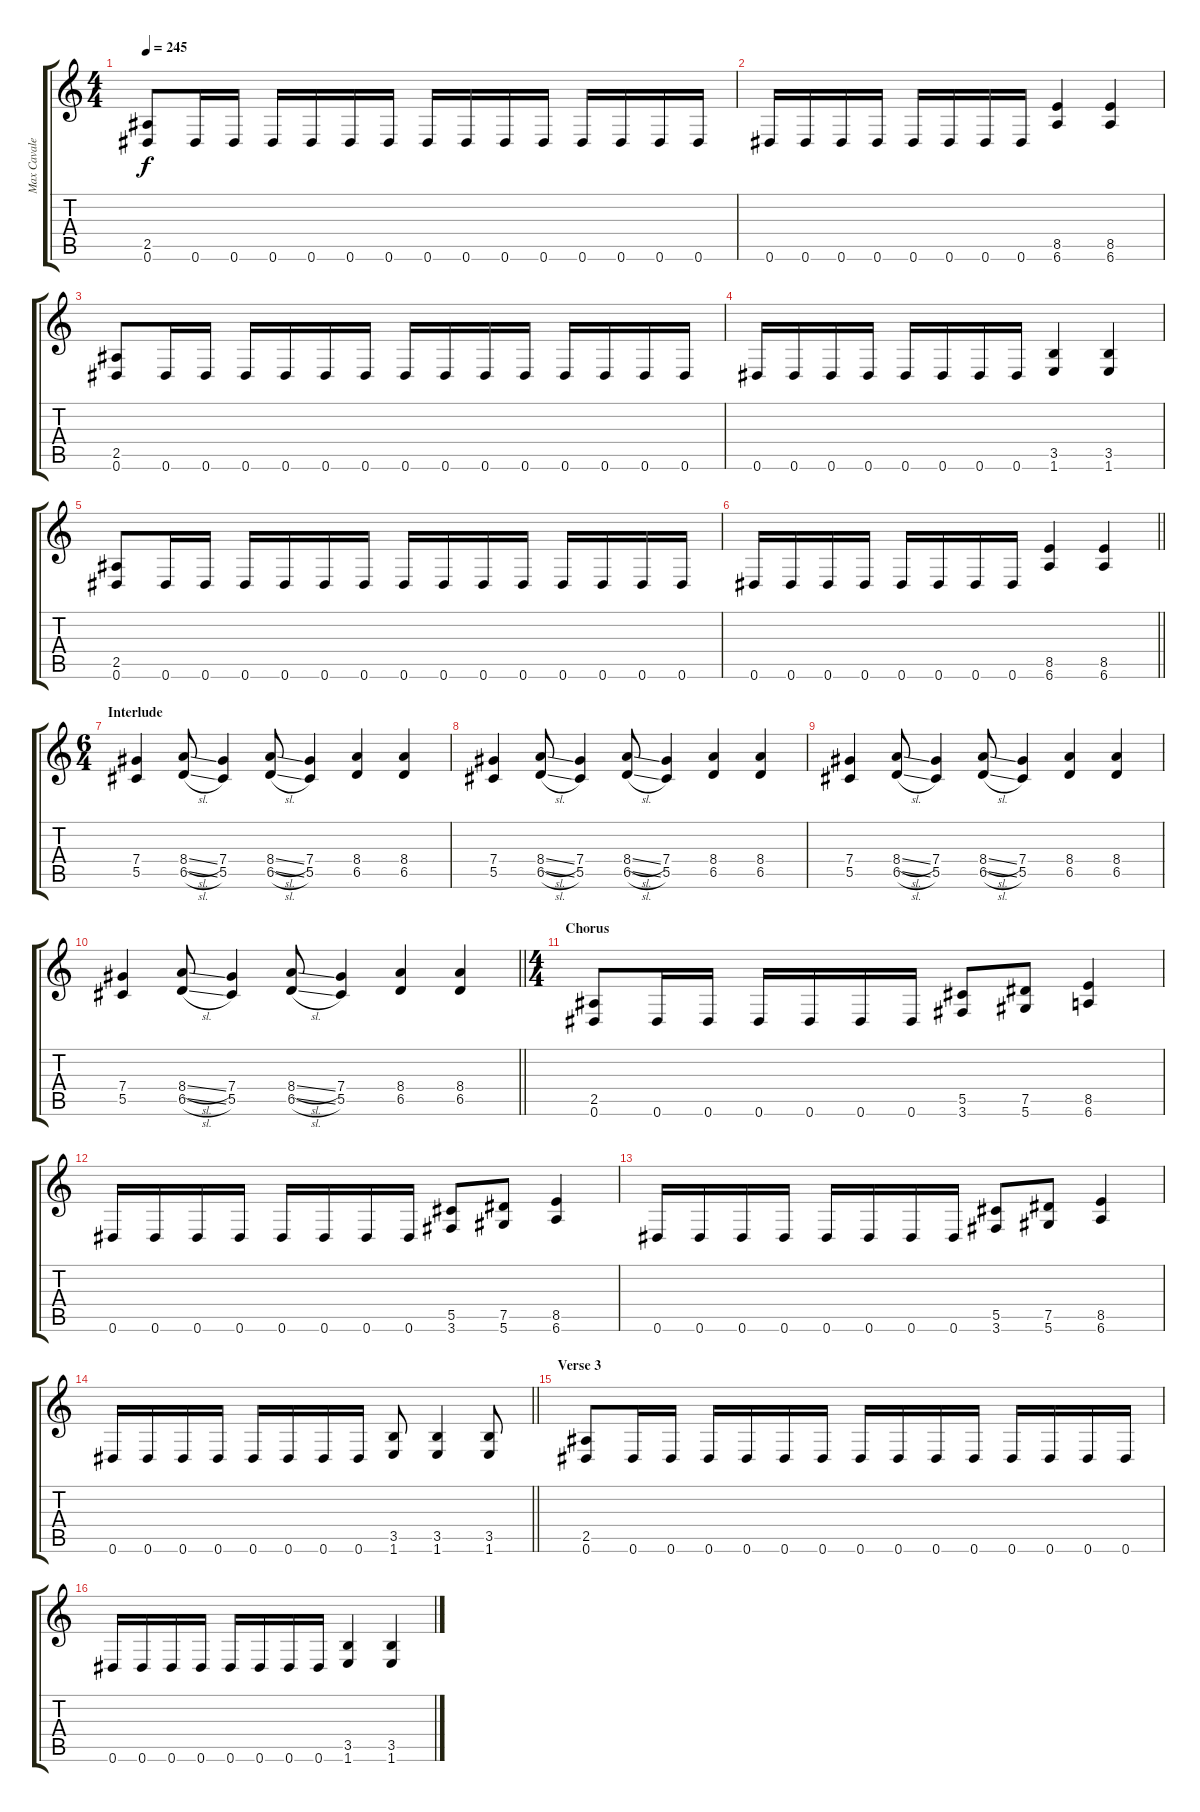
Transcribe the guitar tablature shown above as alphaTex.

\track ("Max Cavalera" "Max Cavale") {instrument distortionguitar}
\staff {score tabs}
\tuning (Eb4 Bb3 Gb3 Db3 Ab2 Eb2) {hide}
\ts (4 4)
\tempo 245
\clef g2
\ks c
(2.5 0.6).8{dy f} 0.6.16 0.6.16 0.6.16 0.6.16 0.6.16 0.6.16 0.6.16 0.6.16 0.6.16 0.6.16 0.6.16 0.6.16 0.6.16 0.6.16 |
0.6.16 0.6.16 0.6.16 0.6.16 0.6.16 0.6.16 0.6.16 0.6.16 (8.5 6.6).4 (8.5 6.6).4 |
(2.5 0.6).8 0.6.16 0.6.16 0.6.16 0.6.16 0.6.16 0.6.16 0.6.16 0.6.16 0.6.16 0.6.16 0.6.16 0.6.16 0.6.16 0.6.16 |
0.6.16 0.6.16 0.6.16 0.6.16 0.6.16 0.6.16 0.6.16 0.6.16 (3.5 1.6).4 (3.5 1.6).4 |
(2.5 0.6).8 0.6.16 0.6.16 0.6.16 0.6.16 0.6.16 0.6.16 0.6.16 0.6.16 0.6.16 0.6.16 0.6.16 0.6.16 0.6.16 0.6.16 |
\barLineRight lightlight
0.6.16 0.6.16 0.6.16 0.6.16 0.6.16 0.6.16 0.6.16 0.6.16 (8.5 6.6).4 (8.5 6.6).4 |
\ts (6 4)
\section ("" "Interlude")
(7.4 5.5).4 (8.4{sl} 6.5{sl}).8 (7.4 5.5).4 (8.4{sl} 6.5{sl}).8 (7.4 5.5).4 (8.4 6.5).4 (8.4 6.5).4 |
(7.4 5.5).4 (8.4{sl} 6.5{sl}).8 (7.4 5.5).4 (8.4{sl} 6.5{sl}).8 (7.4 5.5).4 (8.4 6.5).4 (8.4 6.5).4 |
(7.4 5.5).4 (8.4{sl} 6.5{sl}).8 (7.4 5.5).4 (8.4{sl} 6.5{sl}).8 (7.4 5.5).4 (8.4 6.5).4 (8.4 6.5).4 |
\barLineRight lightlight
(7.4 5.5).4 (8.4{sl} 6.5{sl}).8 (7.4 5.5).4 (8.4{sl} 6.5{sl}).8 (7.4 5.5).4 (8.4 6.5).4 (8.4 6.5).4 |
\ts (4 4)
\section ("" "Chorus")
(2.5 0.6).8 0.6.16 0.6.16 0.6.16 0.6.16 0.6.16 0.6.16 (5.5 3.6).8 (7.5 5.6).8 (8.5 6.6).4 |
0.6.16 0.6.16 0.6.16 0.6.16 0.6.16 0.6.16 0.6.16 0.6.16 (5.5 3.6).8 (7.5 5.6).8 (8.5 6.6).4 |
0.6.16 0.6.16 0.6.16 0.6.16 0.6.16 0.6.16 0.6.16 0.6.16 (5.5 3.6).8 (7.5 5.6).8 (8.5 6.6).4 |
\barLineRight lightlight
0.6.16 0.6.16 0.6.16 0.6.16 0.6.16 0.6.16 0.6.16 0.6.16 (3.5 1.6).8 (3.5 1.6).4 (3.5 1.6).8 |
\section ("" "Verse 3")
(2.5 0.6).8 0.6.16 0.6.16 0.6.16 0.6.16 0.6.16 0.6.16 0.6.16 0.6.16 0.6.16 0.6.16 0.6.16 0.6.16 0.6.16 0.6.16 |
0.6.16 0.6.16 0.6.16 0.6.16 0.6.16 0.6.16 0.6.16 0.6.16 (3.5 1.6).4 (3.5 1.6).4
